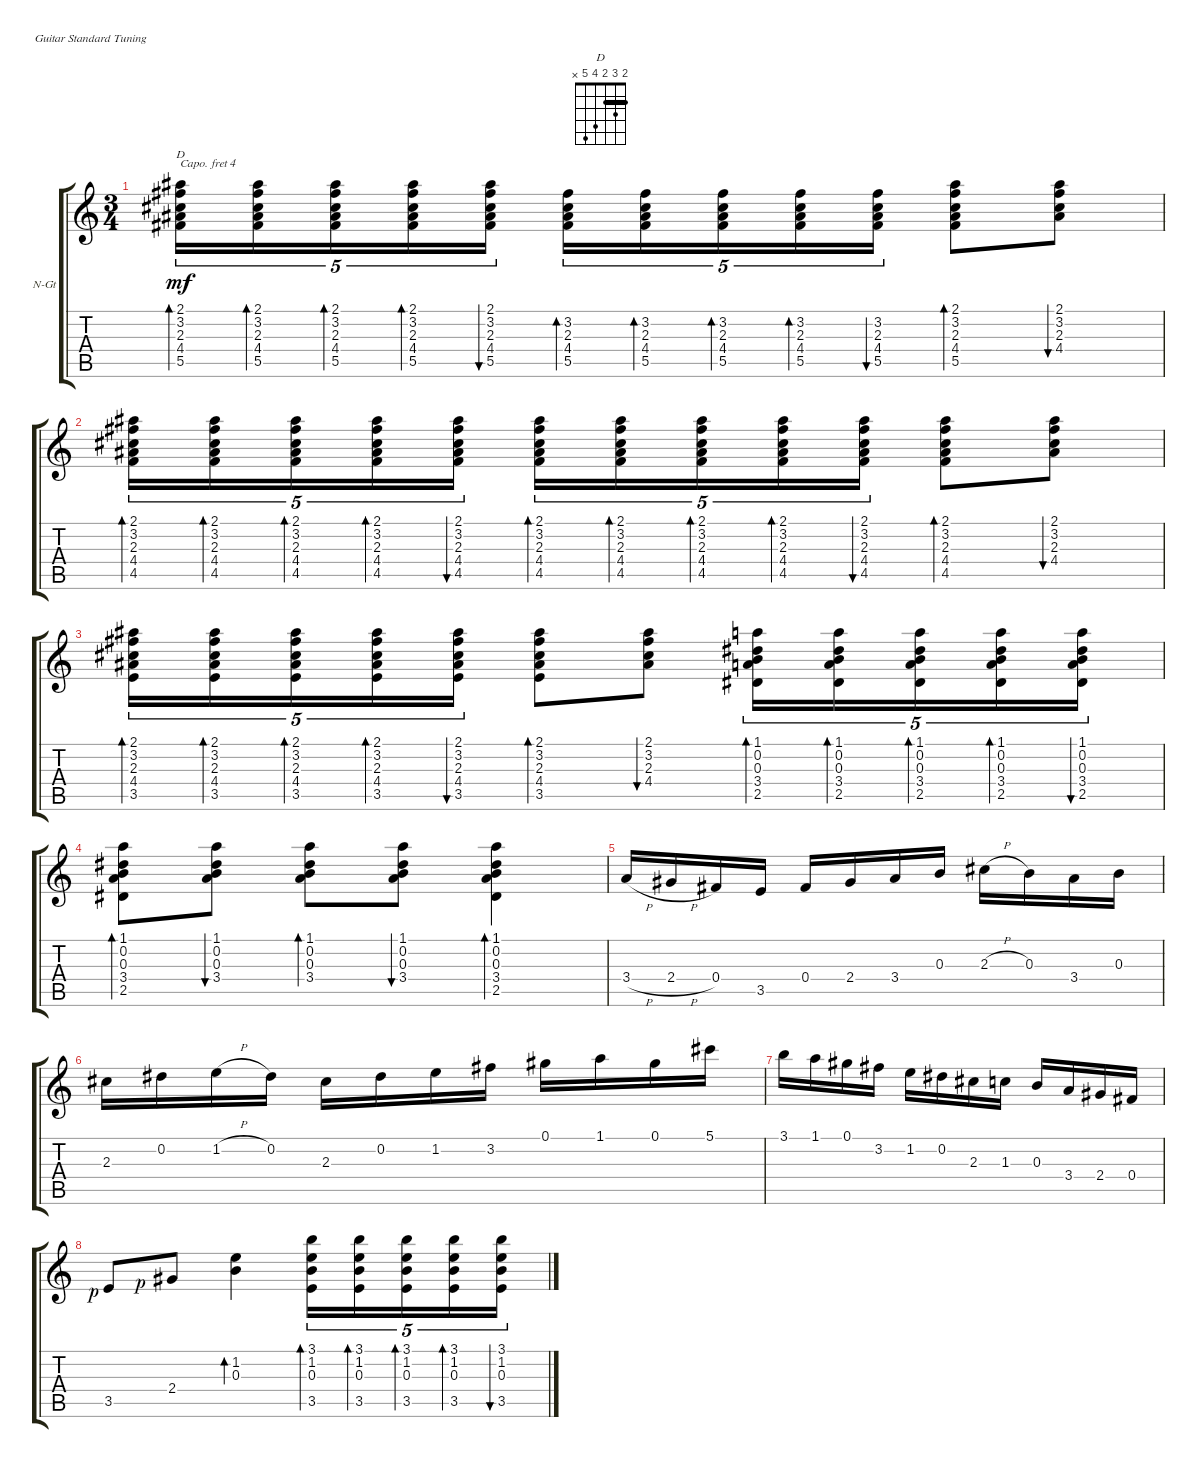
\defaultSystemsLayout 4
\bracketExtendMode groupsimilarinstruments
\firstSystemTrackNameOrientation horizontal
\otherSystemsTrackNameOrientation horizontal
\track ("Nylon Guitar" "N-Gt") {instrument acousticguitarnylon}
\staff {score tabs}
\capo 4
\tuning (E4 B3 G3 D3 A2 E2)
\chord ("D" 2 3 2 4 5 x) {barre 2}
\ts (3 4)
\tempo (145 hide)
\clef g2
\ks c
(5.5 4.4 2.3 3.2 2.1).16{tu (5 4) bd 37 ch "D" dy mf} (5.5 4.4 2.3 3.2 2.1).16{tu (5 4) bd 37} (5.5 4.4 2.3 3.2 2.1).16{tu (5 4) bd 37} (5.5 4.4 2.3 3.2 2.1).16{tu (5 4) bd 37} (5.5 4.4 2.3 3.2 2.1).16{tu (5 4) bu 37} (5.5 4.4 2.3 3.2).16{tu (5 4) bd 37} (5.5 4.4 2.3 3.2).16{tu (5 4) bd 37} (5.5 4.4 2.3 3.2).16{tu (5 4) bd 37} (5.5 4.4 2.3 3.2).16{tu (5 4) bd 37} (5.5 4.4 2.3 3.2).16{tu (5 4) bu 37} (5.5 4.4 2.3 3.2 2.1).8{bd 37} (2.1 3.2 2.3 4.4).8{bu 37} |
(4.5 4.4 2.3 3.2 2.1).16{tu (5 4) bd 37} (4.5 4.4 2.3 3.2 2.1).16{tu (5 4) bd 37} (4.5 4.4 2.3 3.2 2.1).16{tu (5 4) bd 37} (4.5 4.4 2.3 3.2 2.1).16{tu (5 4) bd 37} (4.5 4.4 2.3 3.2 2.1).16{tu (5 4) bu 37} (4.5 4.4 2.3 3.2 2.1).16{tu (5 4) bd 37} (4.5 4.4 2.3 3.2 2.1).16{tu (5 4) bd 37} (4.5 4.4 2.3 3.2 2.1).16{tu (5 4) bd 37} (4.5 4.4 2.3 3.2 2.1).16{tu (5 4) bd 37} (4.5 4.4 2.3 3.2 2.1).16{tu (5 4) bu 37} (4.5 4.4 2.3 3.2 2.1).8{bd 37} (4.4 2.3 3.2 2.1).8{bu 37} |
(3.5 4.4 2.3 3.2 2.1).16{tu (5 4) bd 37} (3.5 4.4 2.3 3.2 2.1).16{tu (5 4) bd 37} (3.5 4.4 2.3 3.2 2.1).16{tu (5 4) bd 37} (3.5 4.4 2.3 3.2 2.1).16{tu (5 4) bd 37} (3.5 4.4 2.3 3.2 2.1).16{tu (5 4) bu 37} (3.5 4.4 2.3 3.2 2.1).8{bd 37} (4.4 2.3 3.2 2.1).8{bu 37} (2.5 3.4 0.3 0.2 1.1).16{tu (5 4) bd 37} (2.5 3.4 0.3 0.2 1.1).16{tu (5 4) bd 37} (2.5 3.4 0.3 0.2 1.1).16{tu (5 4) bd 37} (2.5 3.4 0.3 0.2 1.1).16{tu (5 4) bd 37} (2.5 3.4 0.3 0.2 1.1).16{tu (5 4) bu 37} |
(2.5 3.4 0.3 0.2 1.1).8{bd 37} (3.4 0.3 0.2 1.1).8{bu 37} (3.4 0.3 0.2 1.1).8{bd 37} (3.4 0.3 0.2 1.1).8{bu 37} (2.5 3.4 0.3 0.2 1.1).4{bd 36} |
3.4{h}.16 2.4{h}.16 0.4.16 3.5.16 0.4.16 2.4.16 3.4.16 0.3.16 2.3{h}.16 0.3.16 3.4.16 0.3.16 |
2.3.16 0.2.16 1.2{h}.16 0.2.16 2.3.16 0.2.16 1.2.16 3.2.16 0.1.16 1.1.16 0.1.16 5.1.16 |
3.1.16 1.1.16 0.1.16 3.2.16 1.2.16 0.2.16 2.3.16 1.3.16 0.3.16 3.4.16 2.4.16 0.4.16 |
3.5{rf 1}.8 2.4{rf 1}.8 (0.3 1.2).4{bd 36} (3.5 0.3 1.2 3.1).16{tu (5 4) bd 36} (3.5 0.3 1.2 3.1).16{tu (5 4) bd 36} (3.5 0.3 1.2 3.1).16{tu (5 4) bd 36} (3.5 0.3 1.2 3.1).16{tu (5 4) bd 36} (3.5 0.3 1.2 3.1).16{tu (5 4) bu 36}
